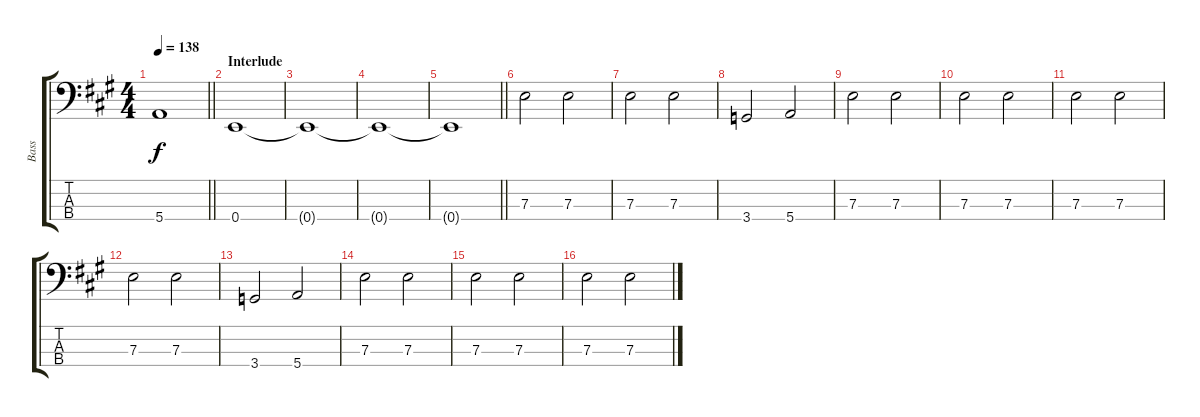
\track ("Bass" "Bass") {instrument electricbassfinger}
\staff {score tabs}
\tuning (G2 D2 A1 E1) {hide}
\ts (4 4)
\tempo 138
\clef f4
\barLineRight lightlight
\ks a
5.4.1{dy f} |
\section ("" "Interlude")
0.4.1 |
0.4{t}.1 |
0.4{t}.1 |
\barLineRight lightlight
0.4{t}.1 |
7.3.2 7.3.2 |
7.3.2 7.3.2 |
3.4.2 5.4.2 |
7.3.2 7.3.2 |
7.3.2 7.3.2 |
7.3.2 7.3.2 |
7.3.2 7.3.2 |
3.4.2 5.4.2 |
7.3.2 7.3.2 |
7.3.2 7.3.2 |
7.3.2 7.3.2
